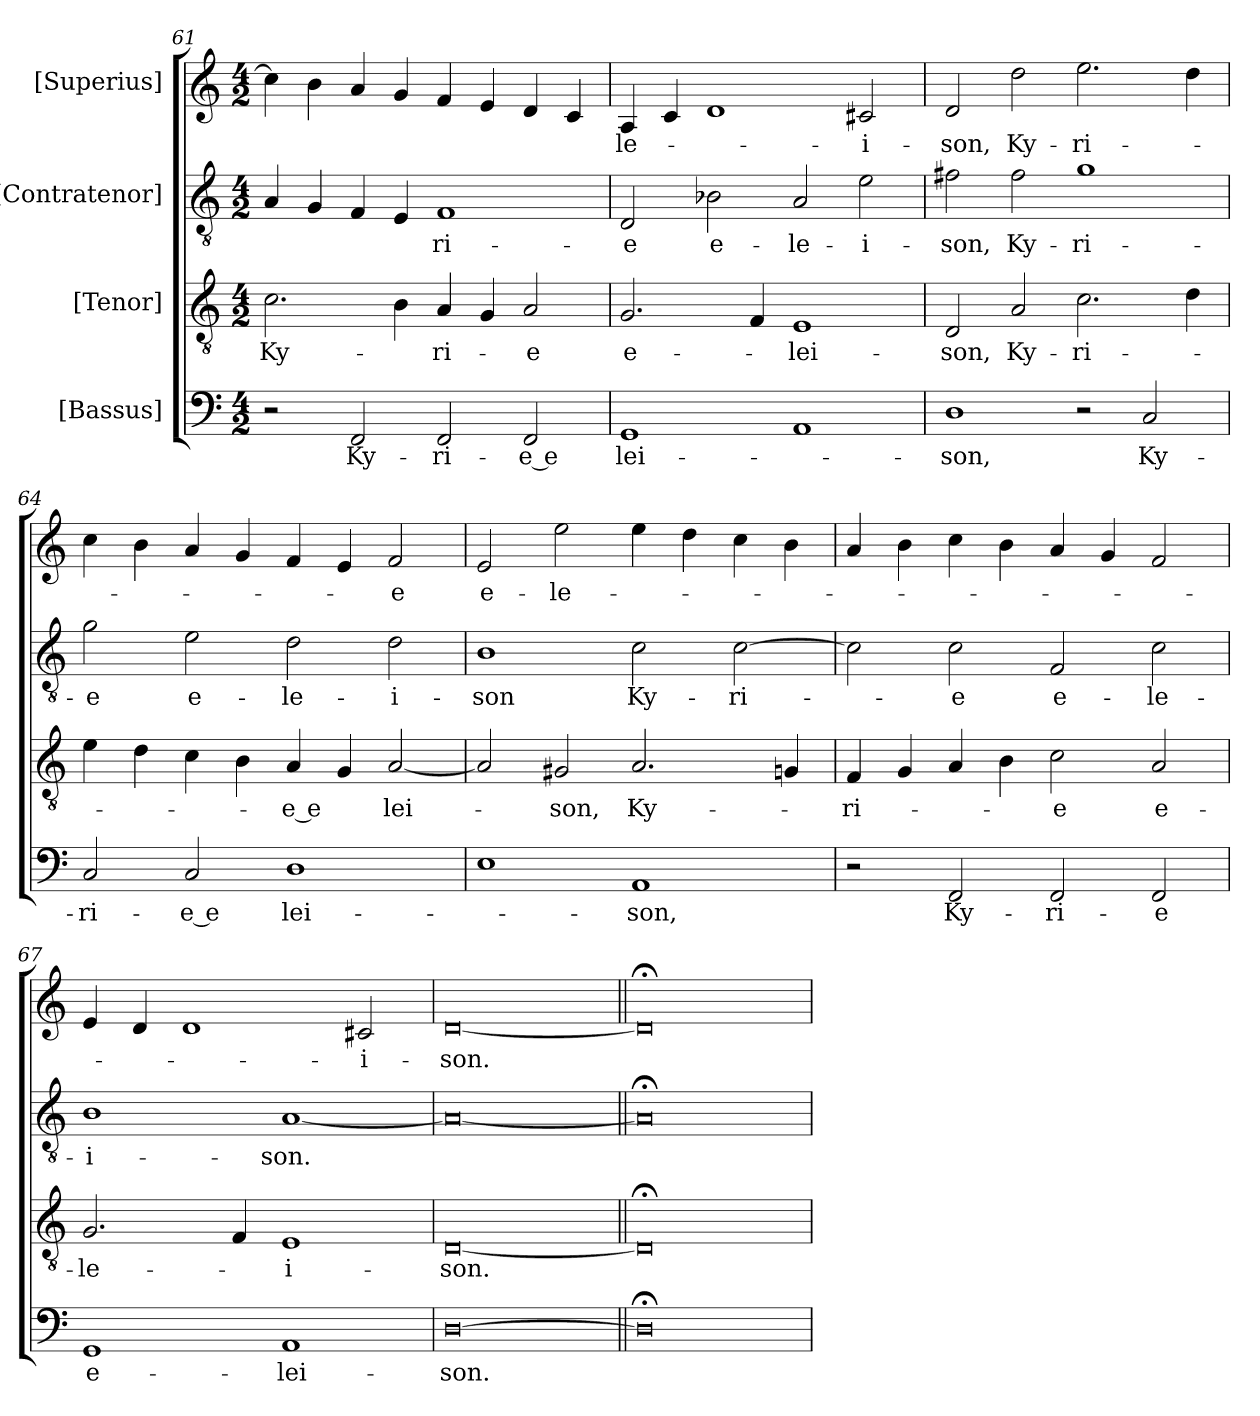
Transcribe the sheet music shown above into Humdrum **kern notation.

**kern	**text	**kern	**text	**kern	**text	**kern	**text
*part4	*part4	*part3	*part3	*part2	*part2	*part1	*part1
*staff4	*staff4	*staff3	*staff3	*staff2	*staff2	*staff1	*staff1
*I"[Bassus]	*	*I"[Tenor]	*	*I"[Contratenor]	*	*I"[Superius]	*
*clefF4	*	*clefGv2	*	*clefGv2	*	*clefG2	*
*k[]	*	*k[]	*	*k[]	*	*k[]	*
*M4/2	*	*M4/2	*	*M4/2	*	*M4/2	*
=61	=61	=61	=61	=61	=61	=61	=61
2r	.	2.c\	Ky-	4A/	.	4cc\]	.
.	.	.	.	4G/	.	4b\	.
2FF/	Ky-	.	.	4F/	.	4a/	.
.	.	4B\	.	4E/	.	4g/	.
2FF/	-ri-	4A/	-ri-	1F/	-ri-	4f/	.
.	.	4G/	.	.	.	4e/	.
2FF/	-e e	2A/	-e	.	.	4d/	.
.	.	.	.	.	.	4c/	.
=62	=62	=62	=62	=62	=62	=62	=62
1GG/	-lei-	2.G/	e-	2D/	-e	4A/	-le-
.	.	.	.	.	.	4c/	.
.	.	.	.	2B-X\	e-	1d/	.
.	.	4F/	.	.	.	.	.
1AA/	.	1E/	-lei-	2A/	-le-	.	.
.	.	.	.	2e\	-i-	2c#X/	-i-
=63	=63	=63	=63	=63	=63	=63	=63
1D\	-son,	2D/	-son,	2f#X\	-son,	2d/	-son,
.	.	2A/	Ky-	2f#\	Ky-	2dd\	Ky-
2r	.	2.c\	-ri-	1g/	-ri-	2.ee\	-ri-
2C/	Ky-	.	.	.	.	.	.
.	.	4d\	.	.	.	4dd\	.
=64	=64	=64	=64	=64	=64	=64	=64
2C/	-ri-	4e\	.	2g\	-e	4cc\	.
.	.	4d\	.	.	.	4b\	.
2C/	-e e	4c\	.	2e\	e-	4a/	.
.	.	4B\	.	.	.	4g/	.
1D\	-lei-	4A/	-e e	2d\	-le-	4f/	.
.	.	4G/	.	.	.	4e/	.
.	.	[2A/	-lei-	2d\	-i-	2f/	-e
=65	=65	=65	=65	=65	=65	=65	=65
1E/	.	2A/]	.	1B\	-son	2e/	e-
.	.	2G#X/	-son,	.	.	2ee\	-le-
1AA/	-son,	2.A/	Ky-	2c\	Ky-	4ee\	.
.	.	.	.	.	.	4dd\	.
.	.	.	.	[2c\	-ri-	4cc\	.
.	.	4G/	.	.	.	4b\	.
=66	=66	=66	=66	=66	=66	=66	=66
2r	.	4F/	-ri-	2c\]	.	4a/	.
.	.	4G/	.	.	.	4b\	.
2FF/	Ky-	4A/	.	2c\	-e	4cc\	.
.	.	4B\	.	.	.	4b\	.
2FF/	-ri-	2c\	-e	2F/	e-	4a/	.
.	.	.	.	.	.	4g/	.
2FF/	-e	2A/	e-	2c\	-le-	2f/	.
=67	=67	=67	=67	=67	=67	=67	=67
1GG/	e-	2.G/	-le-	1B\	-i-	4e/	.
.	.	.	.	.	.	4d/	.
.	.	.	.	.	.	1d/	.
.	.	4F/	.	.	.	.	.
1AA/	-lei-	1E/	-i-	[1A/	-son.	.	.
.	.	.	.	.	.	2c#X/	-i-
=68	=68	=68	=68	=68	=68	=68	=68
[0D\	-son.	[0D/	-son.	0A/_	.	[0d/	-son.
=69||	=69||	=69||	=69||	=69||	=69||	=69||	=69||
0D;<\]	.	0D;</]	.	0A;</]	.	0d;</]	.
=	=	=	=	=	=	=	=
*-	*-	*-	*-	*-	*-	*-	*-
